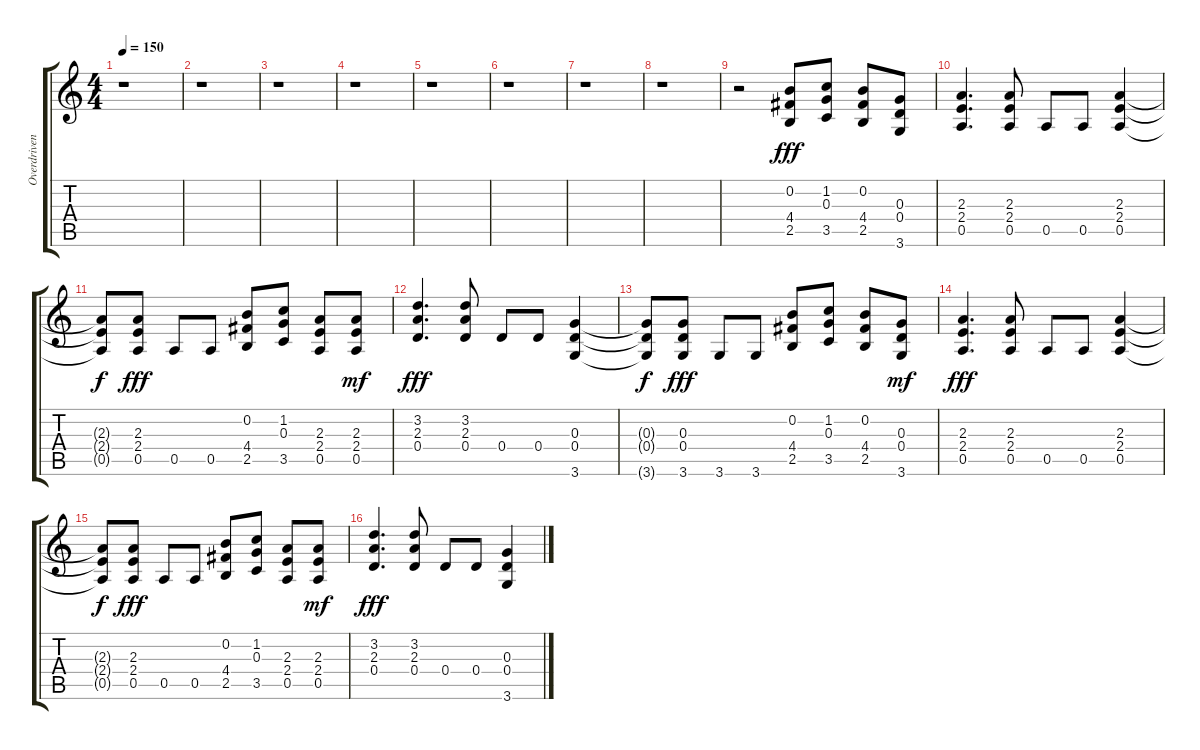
\track ("Overdriven Guitar" "Overdriven") {instrument overdrivenguitar}
\staff {score tabs}
\tuning (E4 B3 G3 D3 A2 E2) {hide}
\ts (4 4)
\tempo 150
\clef g2
\ks c
r.1{dy f} |
r.1 |
r.1 |
r.1 |
r.1 |
r.1 |
r.1 |
r.1 |
r.2 (0.2 4.4 2.5).8{dy fff} (1.2 0.3 3.5).8 (0.2 4.4 2.5).8 (0.3 0.4 3.6).8 |
(2.3 2.4 0.5).4{d} (2.3 2.4 0.5).8 0.5.8 0.5.8 (2.3 2.4 0.5).4 |
(2.3{t} 2.4{t} 0.5{t}).8{dy f} (2.3 2.4 0.5).8{dy fff} 0.5.8 0.5.8 (0.2 4.4 2.5).8 (1.2 0.3 3.5).8 (2.3 2.4 0.5).8 (2.3 2.4 0.5).8{dy mf} |
(3.2 2.3 0.4).4{d dy fff} (3.2 2.3 0.4).8 0.4.8 0.4.8 (0.3 0.4 3.6).4 |
(0.3{t} 0.4{t} 3.6{t}).8{dy f} (0.3 0.4 3.6).8{dy fff} 3.6.8 3.6.8 (0.2 4.4 2.5).8 (1.2 0.3 3.5).8 (0.2 4.4 2.5).8 (0.3 0.4 3.6).8{dy mf} |
(2.3 2.4 0.5).4{d dy fff} (2.3 2.4 0.5).8 0.5.8 0.5.8 (2.3 2.4 0.5).4 |
(2.3{t} 2.4{t} 0.5{t}).8{dy f} (2.3 2.4 0.5).8{dy fff} 0.5.8 0.5.8 (0.2 4.4 2.5).8 (1.2 0.3 3.5).8 (2.3 2.4 0.5).8 (2.3 2.4 0.5).8{dy mf} |
(3.2 2.3 0.4).4{d dy fff} (3.2 2.3 0.4).8 0.4.8 0.4.8 (0.3 0.4 3.6).4
